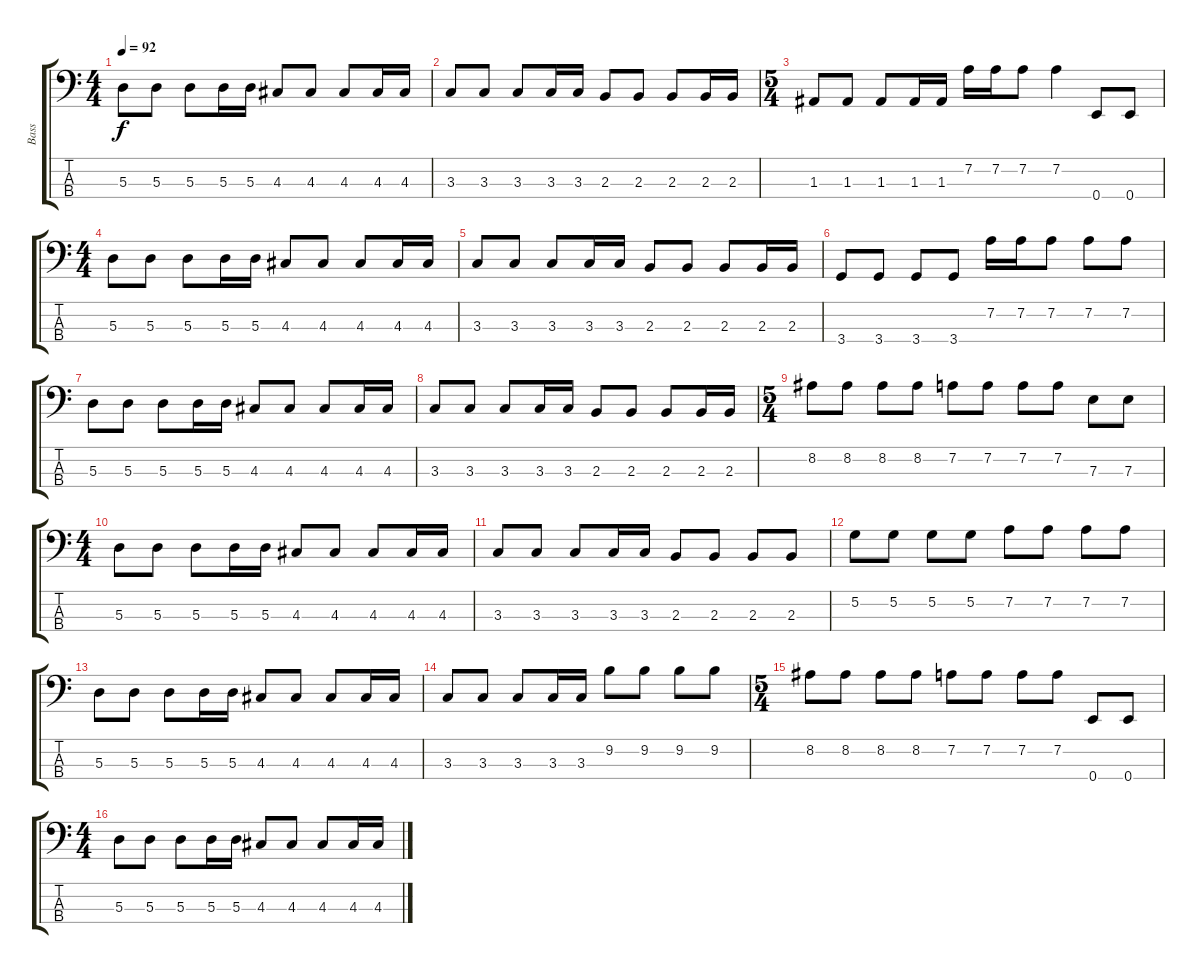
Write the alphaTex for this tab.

\track ("Bass" "Bass") {instrument electricbasspick}
\staff {score tabs}
\tuning (G2 D2 A1 E1) {hide}
\ts (4 4)
\tempo 92
\clef f4
\ks c
5.3.8{dy f} 5.3.8 5.3.8 5.3.16 5.3.16 4.3.8 4.3.8 4.3.8 4.3.16 4.3.16 |
3.3.8 3.3.8 3.3.8 3.3.16 3.3.16 2.3.8 2.3.8 2.3.8 2.3.16 2.3.16 |
\ts (5 4)
1.3.8 1.3.8 1.3.8 1.3.16 1.3.16 7.2.16 7.2.16 7.2.8 7.2.4 0.4.8 0.4.8 |
\ts (4 4)
5.3.8 5.3.8 5.3.8 5.3.16 5.3.16 4.3.8 4.3.8 4.3.8 4.3.16 4.3.16 |
3.3.8 3.3.8 3.3.8 3.3.16 3.3.16 2.3.8 2.3.8 2.3.8 2.3.16 2.3.16 |
3.4.8 3.4.8 3.4.8 3.4.8 7.2.16 7.2.16 7.2.8 7.2.8 7.2.8 |
5.3.8 5.3.8 5.3.8 5.3.16 5.3.16 4.3.8 4.3.8 4.3.8 4.3.16 4.3.16 |
3.3.8 3.3.8 3.3.8 3.3.16 3.3.16 2.3.8 2.3.8 2.3.8 2.3.16 2.3.16 |
\ts (5 4)
8.2.8 8.2.8 8.2.8 8.2.8 7.2.8 7.2.8 7.2.8 7.2.8 7.3.8 7.3.8 |
\ts (4 4)
5.3.8 5.3.8 5.3.8 5.3.16 5.3.16 4.3.8 4.3.8 4.3.8 4.3.16 4.3.16 |
3.3.8 3.3.8 3.3.8 3.3.16 3.3.16 2.3.8 2.3.8 2.3.8 2.3.8 |
5.2.8 5.2.8 5.2.8 5.2.8 7.2.8 7.2.8 7.2.8 7.2.8 |
5.3.8 5.3.8 5.3.8 5.3.16 5.3.16 4.3.8 4.3.8 4.3.8 4.3.16 4.3.16 |
3.3.8 3.3.8 3.3.8 3.3.16 3.3.16 9.2.8 9.2.8 9.2.8 9.2.8 |
\ts (5 4)
8.2.8 8.2.8 8.2.8 8.2.8 7.2.8 7.2.8 7.2.8 7.2.8 0.4.8 0.4.8 |
\ts (4 4)
5.3.8 5.3.8 5.3.8 5.3.16 5.3.16 4.3.8 4.3.8 4.3.8 4.3.16 4.3.16
